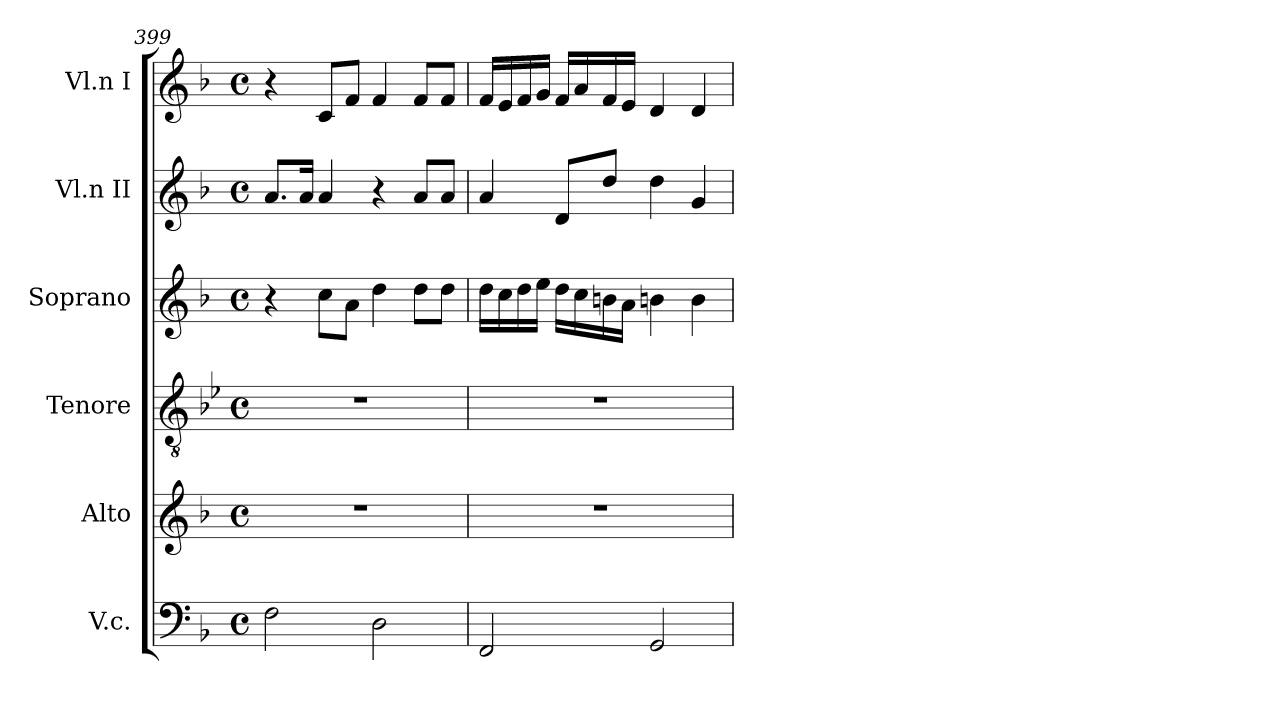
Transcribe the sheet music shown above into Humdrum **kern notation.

**kern	**kern	**kern	**kern	**kern	**kern
*part6	*part5	*part4	*part3	*part2	*part1
*staff6	*staff5	*staff4	*staff3	*staff2	*staff1
*I"V.c.	*I"Alto	*I"Tenore	*I"Soprano	*I"Vl.n II	*I"Vl.n I
*I'V.c.	*I'Alto	*I'Tenore	*I'Soprano	*I'Vl.n II	*I'Vl.n I
*clefF4	*clefG2	*clefGv2	*clefG2	*clefG2	*clefG2
*k[b-]	*k[b-]	*k[b-e-]	*k[b-]	*k[b-]	*k[b-]
*F:	*F:	*B-:	*F:	*F:	*F:
*M4/4	*M4/4	*M4/4	*M4/4	*M4/4	*M4/4
*met(c)	*met(c)	*met(c)	*met(c)	*met(c)	*met(c)
=399	=399	=399	=399	=399	=399
2F\	1r	1r	4r	8.a/L	4r
.	.	.	.	16a/Jk	.
.	.	.	8cc\L	4a/	8c/L
.	.	.	8a\J	.	8f/J
2D\	.	.	4dd\	4r	4f/
.	.	.	8dd\L	8a/L	8f/L
.	.	.	8dd\J	8a/J	8f/J
=400	=400	=400	=400	=400	=400
2FF/	1r	1r	16dd\LL	4a/	16f/LL
.	.	.	16cc\	.	16e/
.	.	.	16dd\	.	16f/
.	.	.	16ee\JJ	.	16g/JJ
.	.	.	16dd\LL	8d/L	16f/LL
.	.	.	16cc\	.	16a/
.	.	.	16bn\	8dd/J	16f/
.	.	.	16a\JJ	.	16e/JJ
2GG/	.	.	4bn\	4dd\	4d/
.	.	.	4b\	4g/	4d/
=	=	=	=	=	=
*-	*-	*-	*-	*-	*-
